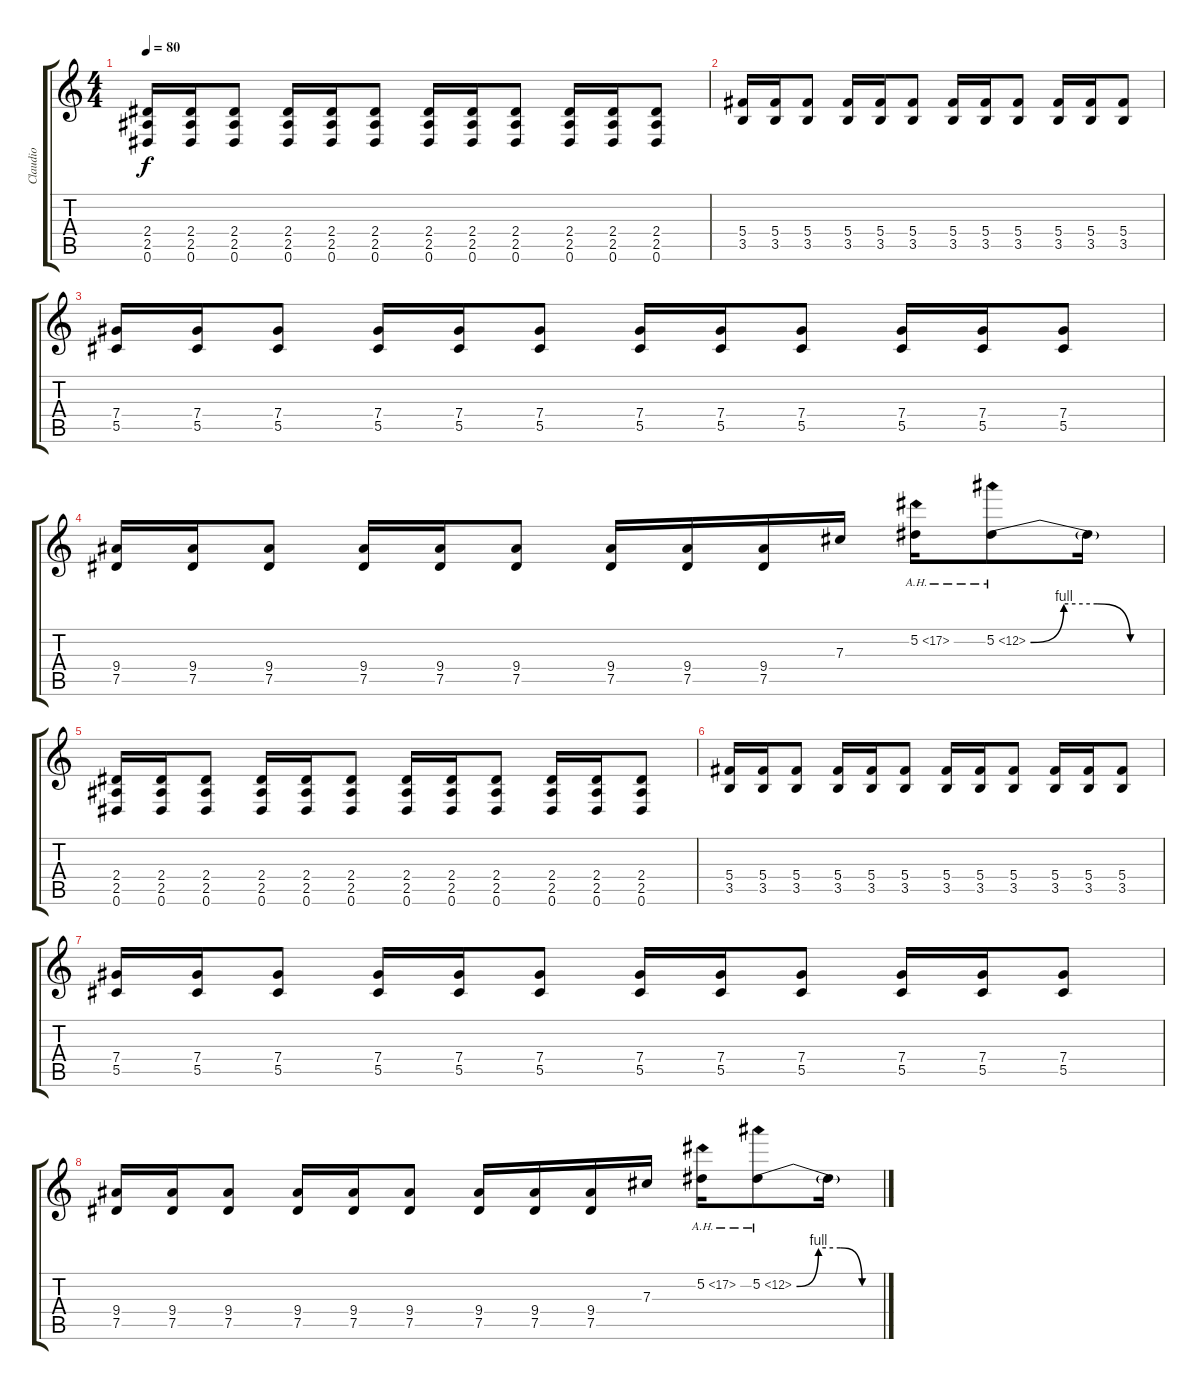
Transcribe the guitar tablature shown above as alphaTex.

\track ("Claudio" "Claudio") {instrument distortionguitar}
\staff {score tabs}
\tuning (Eb4 Bb3 Gb3 Db3 Ab2 Eb2) {hide}
\ts (4 4)
\tempo 80
\clef g2
\ks c
(2.4 2.5 0.6).16{dy f} (2.4 2.5 0.6).16 (2.4 2.5 0.6).8 (2.4 2.5 0.6).16 (2.4 2.5 0.6).16 (2.4 2.5 0.6).8 (2.4 2.5 0.6).16 (2.4 2.5 0.6).16 (2.4 2.5 0.6).8 (2.4 2.5 0.6).16 (2.4 2.5 0.6).16 (2.4 2.5 0.6).8 |
(5.4 3.5).16 (5.4 3.5).16 (5.4 3.5).8 (5.4 3.5).16 (5.4 3.5).16 (5.4 3.5).8 (5.4 3.5).16 (5.4 3.5).16 (5.4 3.5).8 (5.4 3.5).16 (5.4 3.5).16 (5.4 3.5).8 |
(7.4 5.5).16 (7.4 5.5).16 (7.4 5.5).8 (7.4 5.5).16 (7.4 5.5).16 (7.4 5.5).8 (7.4 5.5).16 (7.4 5.5).16 (7.4 5.5).8 (7.4 5.5).16 (7.4 5.5).16 (7.4 5.5).8 |
(9.4 7.5).16 (9.4 7.5).16 (9.4 7.5).8 (9.4 7.5).16 (9.4 7.5).16 (9.4 7.5).8 (9.4 7.5).16 (9.4 7.5).16 (9.4 7.5).16 7.3.16 5.2{ah 12}.16 5.2{be (custom 0 0 15 4 30 4 45 0 60 0) ah 7}.8 5.2{t}.16 |
(2.4 2.5 0.6).16 (2.4 2.5 0.6).16 (2.4 2.5 0.6).8 (2.4 2.5 0.6).16 (2.4 2.5 0.6).16 (2.4 2.5 0.6).8 (2.4 2.5 0.6).16 (2.4 2.5 0.6).16 (2.4 2.5 0.6).8 (2.4 2.5 0.6).16 (2.4 2.5 0.6).16 (2.4 2.5 0.6).8 |
(5.4 3.5).16 (5.4 3.5).16 (5.4 3.5).8 (5.4 3.5).16 (5.4 3.5).16 (5.4 3.5).8 (5.4 3.5).16 (5.4 3.5).16 (5.4 3.5).8 (5.4 3.5).16 (5.4 3.5).16 (5.4 3.5).8 |
(7.4 5.5).16 (7.4 5.5).16 (7.4 5.5).8 (7.4 5.5).16 (7.4 5.5).16 (7.4 5.5).8 (7.4 5.5).16 (7.4 5.5).16 (7.4 5.5).8 (7.4 5.5).16 (7.4 5.5).16 (7.4 5.5).8 |
(9.4 7.5).16 (9.4 7.5).16 (9.4 7.5).8 (9.4 7.5).16 (9.4 7.5).16 (9.4 7.5).8 (9.4 7.5).16 (9.4 7.5).16 (9.4 7.5).16 7.3.16 5.2{ah 12}.16 5.2{be (custom 0 0 15 4 30 4 45 0 60 0) ah 7}.8 5.2{t}.16
